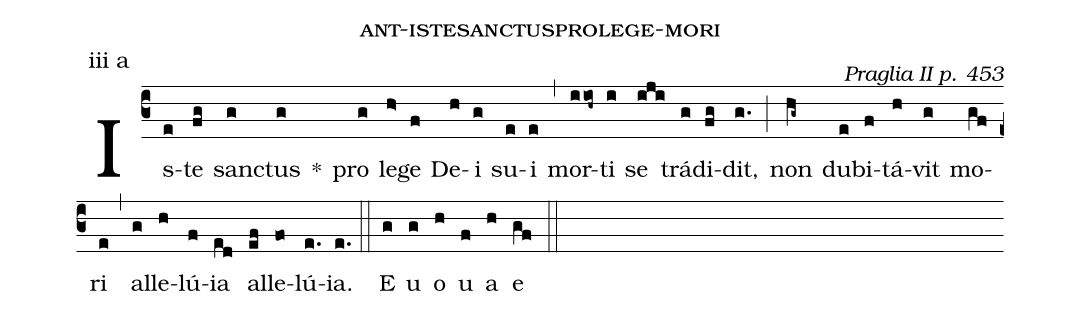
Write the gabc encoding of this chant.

name: ant-istesanctusprolege-mori;
commentary: Praglia II p. 453;
annotation: iii a;
%%
(c3) Is(e)te(fg) san(g)ctus(g) *() pro(g) le(h>)ge(f) De(h)i(g) su(e)i(e) (,) mor(iioh~)ti(i) se(iji) trá(g)di(fg)dit,(g.) (;) non(hg~) du(e)bi(f)tá(h)vit(g) mo(gf)ri(e) (,) al(g)le(h)lú(f)ia(ed) al(ef)le(fo)lú(e.)ia.(e.) (::) E(g) u(g) o(h) u(f) a(h) e(gf) (::)
